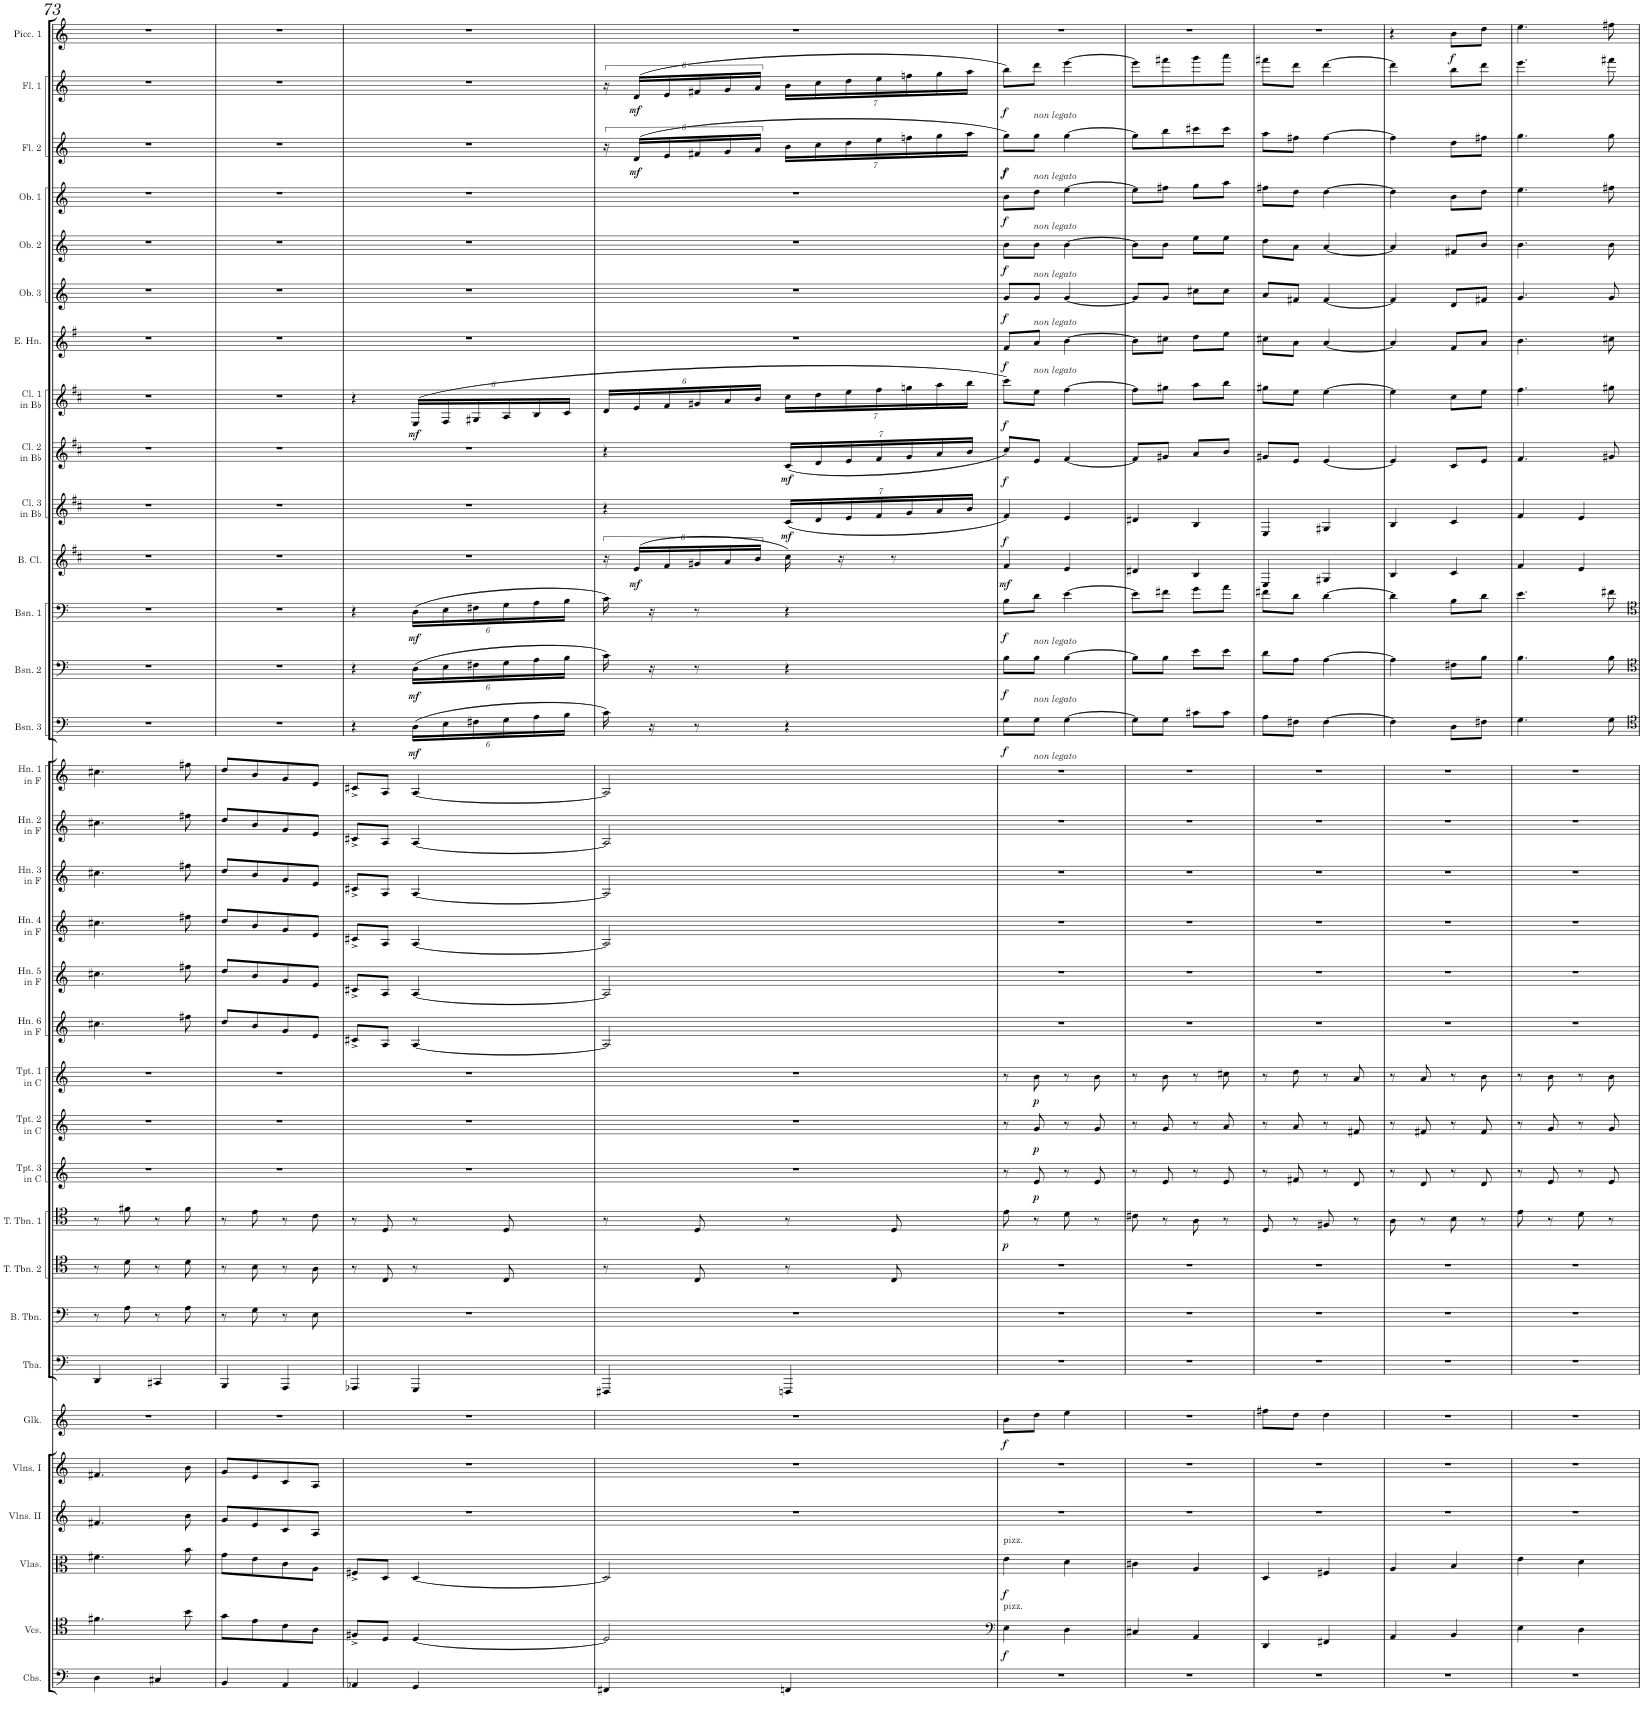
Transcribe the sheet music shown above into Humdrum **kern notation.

**kern	**dynam	**kern	**dynam	**kern	**dynam	**kern	**dynam	**kern	**dynam	**kern	**dynam	**kern	**dynam	**kern	**kern	**dynam	**kern	**dynam	**kern	**dynam	**kern	**dynam	**kern	**dynam	**kern	**dynam	**kern	**dynam	**kern	**dynam	**kern	**dynam	**kern	**dynam	**kern	**dynam	**kern	**dynam	**kern	**dynam	**kern	**dynam	**kern	**dynam	**kern	**dynam	**kern	**dynam	**kern	**dynam	**kern	**dynam	**kern	**dynam	**kern	**dynam	**kern	**dynam	**kern	**dynam	**kern	**dynam	**kern	**dynam
*part33	*part33	*part32	*part32	*part31	*part31	*part30	*part30	*part29	*part29	*part28	*part28	*part27	*part27	*part26	*part25	*part25	*part24	*part24	*part23	*part23	*part22	*part22	*part21	*part21	*part20	*part20	*part19	*part19	*part18	*part18	*part17	*part17	*part16	*part16	*part15	*part15	*part14	*part14	*part13	*part13	*part12	*part12	*part11	*part11	*part10	*part10	*part9	*part9	*part8	*part8	*part7	*part7	*part6	*part6	*part5	*part5	*part4	*part4	*part3	*part3	*part2	*part2	*part1	*part1
*staff33	*staff33	*staff32	*staff32	*staff31	*staff31	*staff30	*staff30	*staff29	*staff29	*staff28	*staff28	*staff27	*staff27	*staff26	*staff25	*staff25	*staff24	*staff24	*staff23	*staff23	*staff22	*staff22	*staff21	*staff21	*staff20	*staff20	*staff19	*staff19	*staff18	*staff18	*staff17	*staff17	*staff16	*staff16	*staff15	*staff15	*staff14	*staff14	*staff13	*staff13	*staff12	*staff12	*staff11	*staff11	*staff10	*staff10	*staff9	*staff9	*staff8	*staff8	*staff7	*staff7	*staff6	*staff6	*staff5	*staff5	*staff4	*staff4	*staff3	*staff3	*staff2	*staff2	*staff1	*staff1
*I"Contrabasses	*	*I"Violoncellos	*	*I"Violas	*	*I"Violins II	*	*I"Violins I	*	*I"Glockenspiel	*	*I"Tuba	*	*I"Bass Trombone	*I"Tenor Trombone 2	*	*I"Tenor Trombone 1	*	*I"Trumpet 3 in C	*	*I"Trumpet 2 in C	*	*I"Trumpet 1 in C	*	*I"Horn 6 in F	*	*I"Horn 5 in F	*	*I"Horn 4 in F	*	*I"Horn 3 in F	*	*I"Horn 2 in F	*	*I"Horn 1 in F	*	*I"Bassoon 3	*	*I"Bassoon 2	*	*I"Bassoon 1	*	*I"Bass Clarinet	*	*I"Clarinet 3 in Bb	*	*I"Clarinet 2 in Bb	*	*I"Clarinet 1 in Bb	*	*I"English Horn	*	*I"Oboe 3	*	*I"Oboe 2	*	*I"Oboe 1	*	*I"Flute 2	*	*I"Flute 1	*	*I"Piccolo 1	*
*I'Cbs.	*	*I'Vcs.	*	*I'Vlas.	*	*I'Vlns. II	*	*I'Vlns. I	*	*I'Glk.	*	*I'Tba.	*	*I'B. Tbn.	*I'T. Tbn. 2	*	*I'T. Tbn. 1	*	*I'Tpt. 3 in C	*	*I'Tpt. 2 in C	*	*I'Tpt. 1 in C	*	*I'Hn. 6 in F	*	*I'Hn. 5 in F	*	*I'Hn. 4 in F	*	*I'Hn. 3 in F	*	*I'Hn. 2 in F	*	*I'Hn. 1 in F	*	*I'Bsn. 3	*	*I'Bsn. 2	*	*I'Bsn. 1	*	*I'B. Cl.	*	*I'Cl. 3 in Bb	*	*I'Cl. 2 in Bb	*	*I'Cl. 1 in Bb	*	*I'E. Hn.	*	*I'Ob. 3	*	*I'Ob. 2	*	*I'Ob. 1	*	*I'Fl. 2	*	*I'Fl. 1	*	*I'Picc. 1	*
!!LO:PB:g=z
*clefF4	*	*clefC4	*	*clefC3	*	*clefG2	*	*clefG2	*	*clefG2	*	*clefF4	*	*clefF4	*clefC4	*	*clefC4	*	*clefG2	*	*clefG2	*	*clefG2	*	*clefG2	*	*clefG2	*	*clefG2	*	*clefG2	*	*clefG2	*	*clefG2	*	*clefF4	*	*clefF4	*	*clefF4	*	*clefG2	*	*clefG2	*	*clefG2	*	*clefG2	*	*clefG2	*	*clefG2	*	*clefG2	*	*clefG2	*	*clefG2	*	*clefG2	*	*clefG2	*
*Trd7c12	*	*	*	*	*	*	*	*	*	*Trd-14c-24	*	*	*	*	*	*	*	*	*	*	*	*	*	*	*Trd4c7	*	*Trd4c7	*	*Trd4c7	*	*Trd4c7	*	*Trd4c7	*	*Trd4c7	*	*	*	*	*	*	*	*Trd8c14	*	*Trd1c2	*	*Trd1c2	*	*Trd1c2	*	*Trd4c7	*	*	*	*	*	*	*	*	*	*	*	*Trd-7c-12	*
*k[]	*	*k[]	*	*k[]	*	*k[]	*	*k[]	*	*k[]	*	*k[]	*	*k[]	*k[]	*	*k[]	*	*k[]	*	*k[]	*	*k[]	*	*k[]	*	*k[]	*	*k[]	*	*k[]	*	*k[]	*	*k[]	*	*k[]	*	*k[]	*	*k[]	*	*k[f#c#]	*	*k[f#c#]	*	*k[f#c#]	*	*k[f#c#]	*	*k[f#]	*	*k[]	*	*k[]	*	*k[]	*	*k[]	*	*k[]	*	*k[]	*
*M2/4	*	*M2/4	*	*M2/4	*	*M2/4	*	*M2/4	*	*M2/4	*	*M2/4	*	*M2/4	*M2/4	*	*M2/4	*	*M2/4	*	*M2/4	*	*M2/4	*	*M2/4	*	*M2/4	*	*M2/4	*	*M2/4	*	*M2/4	*	*M2/4	*	*M2/4	*	*M2/4	*	*M2/4	*	*M2/4	*	*M2/4	*	*M2/4	*	*M2/4	*	*M2/4	*	*M2/4	*	*M2/4	*	*M2/4	*	*M2/4	*	*M2/4	*	*M2/4	*
=73	=73	=73	=73	=73	=73	=73	=73	=73	=73	=73	=73	=73	=73	=73	=73	=73	=73	=73	=73	=73	=73	=73	=73	=73	=73	=73	=73	=73	=73	=73	=73	=73	=73	=73	=73	=73	=73	=73	=73	=73	=73	=73	=73	=73	=73	=73	=73	=73	=73	=73	=73	=73	=73	=73	=73	=73	=73	=73	=73	=73	=73	=73	=73	=73
4D\	.	4.f#X\	.	4.f#X\	.	4.f#X/	.	4.f#X/	.	2r	.	4DD/	.	8r	8r	.	8r	.	2r	.	2r	.	2r	.	4.cc#X\	.	4.cc#X\	.	4.cc#X\	.	4.cc#X\	.	4.cc#X\	.	4.cc#X\	.	2r	.	2r	.	2r	.	2r	.	2r	.	2r	.	2r	.	2r	.	2r	.	2r	.	2r	.	2r	.	2r	.	2r	.
.	.	.	.	.	.	.	.	.	.	.	.	.	.	8A\	8d\	.	8f#X\	.	.	.	.	.	.	.	.	.	.	.	.	.	.	.	.	.	.	.	.	.	.	.	.	.	.	.	.	.	.	.	.	.	.	.	.	.	.	.	.	.	.	.	.	.	.	.
4C#X/	.	.	.	.	.	.	.	.	.	.	.	4CC#X/	.	8r	8r	.	8r	.	.	.	.	.	.	.	.	.	.	.	.	.	.	.	.	.	.	.	.	.	.	.	.	.	.	.	.	.	.	.	.	.	.	.	.	.	.	.	.	.	.	.	.	.	.	.
.	.	8b^^\	.	8b^^\	.	8b^^\	.	8b^^\	.	.	.	.	.	8A\	8d\	.	8f#\	.	.	.	.	.	.	.	8ff#X^^\	.	8ff#X^^\	.	8ff#X^^\	.	8ff#X^^\	.	8ff#X^^\	.	8ff#X^^\	.	.	.	.	.	.	.	.	.	.	.	.	.	.	.	.	.	.	.	.	.	.	.	.	.	.	.	.	.
=74	=74	=74	=74	=74	=74	=74	=74	=74	=74	=74	=74	=74	=74	=74	=74	=74	=74	=74	=74	=74	=74	=74	=74	=74	=74	=74	=74	=74	=74	=74	=74	=74	=74	=74	=74	=74	=74	=74	=74	=74	=74	=74	=74	=74	=74	=74	=74	=74	=74	=74	=74	=74	=74	=74	=74	=74	=74	=74	=74	=74	=74	=74	=74	=74
4BB/	.	8g^^\L	.	8g^^\L	.	8g^^/L	.	8g^^/L	.	2r	.	4BBB/	.	8r	8r	.	8r	.	2r	.	2r	.	2r	.	8dd^^/L	.	8dd^^/L	.	8dd^^/L	.	8dd^^/L	.	8dd^^/L	.	8dd^^/L	.	2r	.	2r	.	2r	.	2r	.	2r	.	2r	.	2r	.	2r	.	2r	.	2r	.	2r	.	2r	.	2r	.	2r	.
!	!	!	!LO:HP:b	!	!LO:HP:b	!	!LO:HP:b	!	!LO:HP:b	!	!	!	!	!	!	!	!	!	!	!	!	!	!	!	!	!LO:HP:b	!	!LO:HP:b	!	!LO:HP:b	!	!LO:HP:b	!	!LO:HP:b	!	!LO:HP:b	!	!	!	!	!	!	!	!	!	!	!	!	!	!	!	!	!	!	!	!	!	!	!	!	!	!	!	!
.	.	8e^^\	<	8e^^\	<	8e^^/	<	8e^^/	<	.	.	.	.	8G\	8B\	.	8e\	.	.	.	.	.	.	.	8b^^/	<	8b^^/	<	8b^^/	<	8b^^/	<	8b^^/	<	8b^^/	<	.	.	.	.	.	.	.	.	.	.	.	.	.	.	.	.	.	.	.	.	.	.	.	.	.	.	.	.
4AA/	.	8c^^\	.	8c^^\	.	8c^^/	.	8c^^/	.	.	.	4AAA/	.	8r	8r	.	8r	.	.	.	.	.	.	.	8g^^/	.	8g^^/	.	8g^^/	.	8g^^/	.	8g^^/	.	8g^^/	.	.	.	.	.	.	.	.	.	.	.	.	.	.	.	.	.	.	.	.	.	.	.	.	.	.	.	.	.
.	.	8A^^\J	.	8A^^\J	.	8A^^/J	.	8A^^/J	.	.	.	.	.	8E\	8A\	.	8c\	.	.	.	.	.	.	.	8e^^/J	.	8e^^/J	.	8e^^/J	.	8e^^/J	.	8e^^/J	.	8e^^/J	.	.	.	.	.	.	.	.	.	.	.	.	.	.	.	.	.	.	.	.	.	.	.	.	.	.	.	.	.
.	.	.	[	.	[	.	[	.	[	.	.	.	.	.	.	.	.	.	.	.	.	.	.	.	.	[	.	[	.	[	.	[	.	[	.	[	.	.	.	.	.	.	.	.	.	.	.	.	.	.	.	.	.	.	.	.	.	.	.	.	.	.	.	.
=75	=75	=75	=75	=75	=75	=75	=75	=75	=75	=75	=75	=75	=75	=75	=75	=75	=75	=75	=75	=75	=75	=75	=75	=75	=75	=75	=75	=75	=75	=75	=75	=75	=75	=75	=75	=75	=75	=75	=75	=75	=75	=75	=75	=75	=75	=75	=75	=75	=75	=75	=75	=75	=75	=75	=75	=75	=75	=75	=75	=75	=75	=75	=75	=75
4AA-X/	.	8F#X^^^/L	.	8F#X^^^/L	.	2r	.	2r	.	2r	.	4AAA-X/	.	2r	8r	.	8r	.	2r	.	2r	.	2r	.	8c#X^^^/L	.	8c#X^^^/L	.	8c#X^^^/L	.	8c#X^^^/L	.	8c#X^^^/L	.	8c#X^^^/L	.	4r	.	4r	.	4r	.	2r	.	2r	.	2r	.	4r	.	2r	.	2r	.	2r	.	2r	.	2r	.	2r	.	2r	.
.	.	8D^^/J	.	8D^^/J	.	.	.	.	.	.	.	.	.	.	8C/	.	8D/	.	.	.	.	.	.	.	8A^^/J	.	8A^^/J	.	8A^^/J	.	8A^^/J	.	8A^^/J	.	8A^^/J	.	.	.	.	.	.	.	.	.	.	.	.	.	.	.	.	.	.	.	.	.	.	.	.	.	.	.	.	.
!	!LO:HP:b	!	!LO:HP:b	!	!LO:HP:b	!	!	!	!	!	!	!	!LO:HP:b	!	!	!	!	!	!	!	!	!	!	!	!	!LO:HP:b	!	!LO:HP:b	!	!LO:HP:b	!	!LO:HP:b	!	!LO:HP:b	!	!LO:HP:b	!	!	!	!	!	!	!	!	!	!	!	!	!	!	!	!	!	!	!	!	!	!	!	!	!	!	!	!
*	*	*	*	*	*	*	*	*	*	*	*	*	*	*	*	*	*	*	*	*	*	*	*	*	*	*	*	*	*	*	*	*	*	*	*	*	*Xbrackettup	*	*	*	*	*	*	*	*	*	*	*	*	*	*	*	*	*	*	*	*	*	*	*	*	*	*	*
!	!	!	!	!	!	!	!	!	!	!	!	!	!	!	!	!	!	!	!	!	!	!	!	!	!	!	!	!	!	!	!	!	!	!	!	!	!	!LO:HP:b	!	!	!	!	!	!	!	!	!	!	!	!	!	!	!	!	!	!	!	!	!	!	!	!	!	!
*	*	*	*	*	*	*	*	*	*	*	*	*	*	*	*	*	*	*	*	*	*	*	*	*	*	*	*	*	*	*	*	*	*	*	*	*	*	*	*Xbrackettup	*	*	*	*	*	*	*	*	*	*	*	*	*	*	*	*	*	*	*	*	*	*	*	*	*
!	!	!	!	!	!	!	!	!	!	!	!	!	!	!	!	!	!	!	!	!	!	!	!	!	!	!	!	!	!	!	!	!	!	!	!	!	!	!	!	!LO:HP:b	!	!	!	!	!	!	!	!	!	!	!	!	!	!	!	!	!	!	!	!	!	!	!	!
*	*	*	*	*	*	*	*	*	*	*	*	*	*	*	*	*	*	*	*	*	*	*	*	*	*	*	*	*	*	*	*	*	*	*	*	*	*	*	*	*	*Xbrackettup	*	*	*	*	*	*	*	*	*	*	*	*	*	*	*	*	*	*	*	*	*	*	*
!	!	!	!	!	!	!	!	!	!	!	!	!	!	!	!	!	!	!	!	!	!	!	!	!	!	!	!	!	!	!	!	!	!	!	!	!	!	!	!	!	!	!LO:HP:b	!	!	!	!	!	!	!	!	!	!	!	!	!	!	!	!	!	!	!	!	!	!
*	*	*	*	*	*	*	*	*	*	*	*	*	*	*	*	*	*	*	*	*	*	*	*	*	*	*	*	*	*	*	*	*	*	*	*	*	*	*	*	*	*	*	*	*	*	*	*	*	*Xbrackettup	*	*	*	*	*	*	*	*	*	*	*	*	*	*	*
!	!	!	!	!	!	!	!	!	!	!	!	!	!	!	!	!	!	!	!	!	!	!	!	!	!	!	!	!	!	!	!	!	!	!	!	!	!	!LO:DY:n=1:b	!	!LO:DY:n=1:b	!	!LO:DY:n=1:b	!	!	!	!	!	!	!	!LO:DY:b	!	!	!	!	!	!	!	!	!	!	!	!	!	!
4GG/	>	[4D/	>	[4D/	>	.	.	.	.	.	.	4GGG/	>	.	8r	.	8r	.	.	.	.	.	.	.	[4A/	>	[4A/	>	[4A/	>	[4A/	>	[4A/	>	[4A/	>	(24D\LL	< mf	(24D\LL	< mf	(24D\LL	< mf	.	.	.	.	.	.	(24E/LL	mf	.	.	.	.	.	.	.	.	.	.	.	.	.	.
.	.	.	.	.	.	.	.	.	.	.	.	.	.	.	.	.	.	.	.	.	.	.	.	.	.	.	.	.	.	.	.	.	.	.	.	.	24E\	.	24E\	.	24E\	.	.	.	.	.	.	.	24F#/	.	.	.	.	.	.	.	.	.	.	.	.	.	.	.
.	.	.	.	.	.	.	.	.	.	.	.	.	.	.	.	.	.	.	.	.	.	.	.	.	.	.	.	.	.	.	.	.	.	.	.	.	24F#X\	.	24F#X\	.	24F#X\	.	.	.	.	.	.	.	24G#X/	.	.	.	.	.	.	.	.	.	.	.	.	.	.	.
!	!	!	!	!	!	!	!	!	!	!	!	!	!	!	!	!LO:HP:b	!	!LO:HP:b	!	!	!	!	!	!	!	!	!	!	!	!	!	!	!	!	!	!	!	!	!	!	!	!	!	!	!	!	!	!	!	!	!	!	!	!	!	!	!	!	!	!	!	!	!	!
.	.	.	.	.	.	.	.	.	.	.	.	.	.	.	8C/	>	8D/	>	.	.	.	.	.	.	.	.	.	.	.	.	.	.	.	.	.	.	24G\	.	24G\	.	24G\	.	.	.	.	.	.	.	24A/	.	.	.	.	.	.	.	.	.	.	.	.	.	.	.
.	.	.	.	.	.	.	.	.	.	.	.	.	.	.	.	.	.	.	.	.	.	.	.	.	.	.	.	.	.	.	.	.	.	.	.	.	24A\	.	24A\	.	24A\	.	.	.	.	.	.	.	24B/	.	.	.	.	.	.	.	.	.	.	.	.	.	.	.
.	.	.	.	.	.	.	.	.	.	.	.	.	.	.	.	.	.	.	.	.	.	.	.	.	.	.	.	.	.	.	.	.	.	.	.	.	24B\JJ	.	24B\JJ	.	24B\JJ	.	.	.	.	.	.	.	24c#/JJ	.	.	.	.	.	.	.	.	.	.	.	.	.	.	.
.	.	.	.	.	.	.	.	.	.	.	.	.	.	.	.	.	.	.	.	.	.	.	.	.	.	.	.	.	.	.	.	.	.	.	.	.	.	[	.	[	.	[	.	.	.	.	.	.	.	.	.	.	.	.	.	.	.	.	.	.	.	.	.	.
=76	=76	=76	=76	=76	=76	=76	=76	=76	=76	=76	=76	=76	=76	=76	=76	=76	=76	=76	=76	=76	=76	=76	=76	=76	=76	=76	=76	=76	=76	=76	=76	=76	=76	=76	=76	=76	=76	=76	=76	=76	=76	=76	=76	=76	=76	=76	=76	=76	=76	=76	=76	=76	=76	=76	=76	=76	=76	=76	=76	=76	=76	=76	=76	=76
4FF#X/	.	2D/]	.	2D/]	.	2r	.	2r	.	2r	.	4FFF#X/	.	2r	8r	.	8r	.	2r	.	2r	.	2r	.	2A/]	.	2A/]	.	2A/]	.	2A/]	.	2A/]	.	2A/]	.	16c\)	.	16c\)	.	16c\)	.	24r	.	4r	.	4r	.	24d/LL	.	2r	.	2r	.	2r	.	2r	.	24r	.	24r	.	2r	.
!	!	!	!	!	!	!	!	!	!	!	!	!	!	!	!	!	!	!	!	!	!	!	!	!	!	!	!	!	!	!	!	!	!	!	!	!	!	!	!	!	!	!	!	!LO:DY:b	!	!	!	!	!	!	!	!	!	!	!	!	!	!	!	!LO:DY:b	!	!LO:DY:b	!	!
.	.	.	.	.	.	.	.	.	.	.	.	.	.	.	.	.	.	.	.	.	.	.	.	.	.	.	.	.	.	.	.	.	.	.	.	.	.	.	.	.	.	.	(24e/LL	mf	.	.	.	.	24e/	.	.	.	.	.	.	.	.	.	(24d/LL	mf	(24d/LL	mf	.	.
.	.	.	.	.	.	.	.	.	.	.	.	.	.	.	.	.	.	.	.	.	.	.	.	.	.	.	.	.	.	.	.	.	.	.	.	.	16r	.	16r	.	16r	.	.	.	.	.	.	.	.	.	.	.	.	.	.	.	.	.	.	.	.	.	.	.
!	!	!	!	!	!	!	!	!	!	!	!	!	!	!	!	!	!	!	!	!	!	!	!	!	!	!	!	!	!	!	!	!	!	!	!	!	!	!	!	!	!	!	!	!LO:HP:b	!	!	!	!	!	!	!	!	!	!	!	!	!	!	!	!LO:HP:b	!	!LO:HP:b	!	!
.	.	.	.	.	.	.	.	.	.	.	.	.	.	.	.	.	.	.	.	.	.	.	.	.	.	.	.	.	.	.	.	.	.	.	.	.	.	.	.	.	.	.	24f#/	<	.	.	.	.	24f#/	.	.	.	.	.	.	.	.	.	24e/	<	24e/	<	.	.
.	.	.	.	.	.	.	.	.	.	.	.	.	.	.	8C/	.	8D/	.	.	.	.	.	.	.	.	.	.	.	.	.	.	.	.	.	.	.	8r	.	8r	.	8r	.	24g#X/	.	.	.	.	.	24g#X/	.	.	.	.	.	.	.	.	.	24f#X/	.	24f#X/	.	.	.
.	.	.	.	.	.	.	.	.	.	.	.	.	.	.	.	.	.	.	.	.	.	.	.	.	.	.	.	.	.	.	.	.	.	.	.	.	.	.	.	.	.	.	24a/	.	.	.	.	.	24a/	.	.	.	.	.	.	.	.	.	24g/	.	24g/	.	.	.
.	.	.	.	.	.	.	.	.	.	.	.	.	.	.	.	.	.	.	.	.	.	.	.	.	.	.	.	.	.	.	.	.	.	.	.	.	.	.	.	.	.	.	24b/JJ	.	.	.	.	.	24b/JJ	.	.	.	.	.	.	.	.	.	24a/JJ	.	24a/JJ	.	.	.
*	*	*	*	*	*	*	*	*	*	*	*	*	*	*	*	*	*	*	*	*	*	*	*	*	*	*	*	*	*	*	*	*	*	*	*	*	*	*	*	*	*	*	*	*	*Xbrackettup	*	*Xbrackettup	*	*	*	*	*	*	*	*	*	*	*	*	*	*	*	*	*
!	!	!	!	!	!	!	!	!	!	!	!	!	!	!	!	!	!	!	!	!	!	!	!	!	!	!	!	!	!	!	!	!	!	!	!	!	!	!	!	!	!	!	!	!	!	!	!	!	!	!LO:HP:b	!	!	!	!	!	!	!	!	!	!	!	!	!	!
*	*	*	*	*	*	*	*	*	*	*	*	*	*	*	*	*	*	*	*	*	*	*	*	*	*	*	*	*	*	*	*	*	*	*	*	*	*	*	*	*	*	*	*	*	*	*	*	*	*	*	*	*	*	*	*	*	*	*	*Xbrackettup	*	*Xbrackettup	*	*	*
!	!	!	!	!	!	!	!	!	!	!	!	!	!	!	!	!	!	!	!	!	!	!	!	!	!	!	!	!	!	!	!	!	!	!	!	!	!	!	!	!	!	!	!	!	!	!LO:DY:b	!	!LO:DY:b	!	!	!	!	!	!	!	!	!	!	!	!	!	!	!	!
4FFn/	.	.	.	.	.	.	.	.	.	.	.	4FFFn/	.	.	8r	.	8r	.	.	.	.	.	.	.	.	.	.	.	.	.	.	.	.	.	.	.	4r	.	4r	.	4r	.	16cc#\)	.	(28c#/LL	mf	(28c#/LL	mf	28cc#\LL	<	.	.	.	.	.	.	.	.	28b\LL	.	28b\LL	.	.	.
!	!	!	!	!	!	!	!	!	!	!	!	!	!	!	!	!	!	!	!	!	!	!	!	!	!	!	!	!	!	!	!	!	!	!	!	!	!	!	!	!	!	!	!	!	!	!LO:HP:b	!	!LO:HP:b	!	!	!	!	!	!	!	!	!	!	!	!	!	!	!	!
.	.	.	.	.	.	.	.	.	.	.	.	.	.	.	.	.	.	.	.	.	.	.	.	.	.	.	.	.	.	.	.	.	.	.	.	.	.	.	.	.	.	.	.	.	28d/	<	28d/	<	28dd\	.	.	.	.	.	.	.	.	.	28cc\	.	28cc\	.	.	.
.	.	.	.	.	.	.	.	.	.	.	.	.	.	.	.	.	.	.	.	.	.	.	.	.	.	.	.	.	.	.	.	.	.	.	.	.	.	.	.	.	.	.	16r	[	.	.	.	.	.	.	.	.	.	.	.	.	.	.	.	.	.	.	.	.
.	.	.	.	.	.	.	.	.	.	.	.	.	.	.	.	.	.	.	.	.	.	.	.	.	.	.	.	.	.	.	.	.	.	.	.	.	.	.	.	.	.	.	.	.	28e/	.	28e/	.	28ee\	.	.	.	.	.	.	.	.	.	28dd\	.	28dd\	.	.	.
.	.	.	.	.	.	.	.	.	.	.	.	.	.	.	.	.	.	.	.	.	.	.	.	.	.	.	.	.	.	.	.	.	.	.	.	.	.	.	.	.	.	.	.	.	28f#/	.	28f#/	.	28ff#\	.	.	.	.	.	.	.	.	.	28ee\	.	28ee\	.	.	.
.	.	.	.	.	.	.	.	.	.	.	.	.	.	.	8C/	.	8D/	.	.	.	.	.	.	.	.	.	.	.	.	.	.	.	.	.	.	.	.	.	.	.	.	.	8r	.	.	.	.	.	.	.	.	.	.	.	.	.	.	.	.	.	.	.	.	.
.	.	.	.	.	.	.	.	.	.	.	.	.	.	.	.	.	.	.	.	.	.	.	.	.	.	.	.	.	.	.	.	.	.	.	.	.	.	.	.	.	.	.	.	.	28g/	.	28g/	.	28ggn\	.	.	.	.	.	.	.	.	.	28ffn\	.	28ffn\	.	.	.
.	.	.	.	.	.	.	.	.	.	.	.	.	.	.	.	.	.	.	.	.	.	.	.	.	.	.	.	.	.	.	.	.	.	.	.	.	.	.	.	.	.	.	.	.	28a/	.	28a/	.	28aa\	.	.	.	.	.	.	.	.	.	28gg\	.	28gg\	.	.	.
.	.	.	.	.	.	.	.	.	.	.	.	.	.	.	.	.	.	.	.	.	.	.	.	.	.	.	.	.	.	.	.	.	.	.	.	.	.	.	.	.	.	.	.	.	28b/JJ	.	28b/JJ	.	28bb\JJ	.	.	.	.	.	.	.	.	.	28aa\JJ	.	28aa\JJ	.	.	.
.	]	.	]	.	]	.	.	.	.	.	.	.	]	.	.	]	.	]	.	.	.	.	.	.	.	]	.	]	.	]	.	]	.	]	.	]	.	.	.	.	.	.	.	.	.	[	.	[	.	[	.	.	.	.	.	.	.	.	.	[	.	[	.	.
=77	=77	=77	=77	=77	=77	=77	=77	=77	=77	=77	=77	=77	=77	=77	=77	=77	=77	=77	=77	=77	=77	=77	=77	=77	=77	=77	=77	=77	=77	=77	=77	=77	=77	=77	=77	=77	=77	=77	=77	=77	=77	=77	=77	=77	=77	=77	=77	=77	=77	=77	=77	=77	=77	=77	=77	=77	=77	=77	=77	=77	=77	=77	=77	=77
*	*	*clefF4	*	*	*	*	*	*	*	*	*	*	*	*	*	*	*	*	*	*	*	*	*	*	*	*	*	*	*	*	*	*	*	*	*	*	*	*	*	*	*	*	*	*	*	*	*	*	*	*	*	*	*	*	*	*	*	*	*	*	*	*	*	*
!	!	!	!	!LO:TX:a:t=pizz.	!	!	!	!	!	!	!	!	!	!	!	!	!	!	!	!	!	!	!	!	!	!	!	!	!	!	!	!	!	!	!	!	!	!	!	!	!	!	!	!	!	!	!	!	!	!	!	!	!	!	!	!	!	!	!	!	!	!	!	!
!	!	!LO:TX:a:t=pizz.	!	!	!	!	!	!	!	!	!	!	!	!	!	!	!	!	!	!	!	!	!	!	!	!	!	!	!	!	!	!	!	!	!	!	!	!	!	!	!	!	!	!	!	!	!	!	!	!	!	!	!	!	!	!	!	!	!	!	!	!	!	!
!	!	!	!LO:DY:b	!	!LO:DY:b	!	!	!	!	!	!LO:DY:b	!	!	!	!	!	!	!LO:DY:b	!	!	!	!	!	!	!	!	!	!	!	!	!	!	!	!	!	!	!	!LO:DY:b	!	!LO:DY:b	!	!LO:DY:b	!	!LO:DY:b	!	!LO:DY:b	!	!LO:DY:b	!	!LO:DY:b	!	!LO:DY:b	!	!LO:DY:b	!	!LO:DY:b	!	!LO:DY:b	!	!LO:DY:b	!	!	!	!
!	!	!	!	!	!	!	!	!	!	!	!	!	!	!	!	!	!	!	!	!	!	!	!	!	!	!	!	!	!	!	!	!	!	!	!	!	!	!	!	!	!	!	!	!	!	!	!	!	!	!	!	!	!	!	!	!	!	!	!	!LO:DY:n=1:b	!	!LO:DY:b	!	!
2r	.	4E\	f	4e\	f	2r	.	2r	.	8b\L	f	2r	.	2r	2r	.	8e\	p	8r	.	8r	.	8r	.	2r	.	2r	.	2r	.	2r	.	2r	.	2r	.	8G^^\L	f	8B^^\L	f	8B^^\L	f	4f#/	mf	4f#/)	f	8cc#^^/L)	f	8ccc#^^\L)	f	8f#^^/L	f	8g^^/L	f	8b^^\L	f	8b^^\L	f	8gg^^\L)	f f	8bb^^\L)	f	2r	.
!	!	!	!	!	!	!	!	!	!	!	!	!	!	!	!	!	!	!	!	!	!	!	!	!	!	!	!	!	!	!	!	!	!	!	!	!	!	!	!	!	!	!	!	!	!	!	!	!	!	!	!	!	!	!	!	!	!	!	!	!	!LO:TX:b:i:t=non legato	!	!	!
!	!	!	!	!	!	!	!	!	!	!	!	!	!	!	!	!	!	!	!	!	!	!	!	!	!	!	!	!	!	!	!	!	!	!	!	!	!	!	!	!	!	!	!	!	!	!	!	!	!	!	!	!	!	!	!	!	!	!	!LO:TX:b:i:t=non legato	!	!	!	!	!
!	!	!	!	!	!	!	!	!	!	!	!	!	!	!	!	!	!	!	!	!	!	!	!	!	!	!	!	!	!	!	!	!	!	!	!	!	!	!	!	!	!	!	!	!	!	!	!	!	!	!	!	!	!	!	!	!	!LO:TX:b:i:t=non legato	!	!	!	!	!	!	!
!	!	!	!	!	!	!	!	!	!	!	!	!	!	!	!	!	!	!	!	!	!	!	!	!	!	!	!	!	!	!	!	!	!	!	!	!	!	!	!	!	!	!	!	!	!	!	!	!	!	!	!	!	!	!	!LO:TX:b:i:t=non legato	!	!	!	!	!	!	!	!	!
!	!	!	!	!	!	!	!	!	!	!	!	!	!	!	!	!	!	!	!	!	!	!	!	!	!	!	!	!	!	!	!	!	!	!	!	!	!	!	!	!	!	!	!	!	!	!	!	!	!	!	!	!	!LO:TX:b:i:t=non legato	!	!	!	!	!	!	!	!	!	!	!
!	!	!	!	!	!	!	!	!	!	!	!	!	!	!	!	!	!	!	!	!	!	!	!	!	!	!	!	!	!	!	!	!	!	!	!	!	!	!	!	!	!	!	!	!	!	!	!	!	!	!	!LO:TX:b:i:t=non legato	!	!	!	!	!	!	!	!	!	!	!	!	!
!	!	!	!	!	!	!	!	!	!	!	!	!	!	!	!	!	!	!	!	!	!	!	!	!	!	!	!	!	!	!	!	!	!	!	!	!	!	!	!	!	!LO:TX:b:i:t=non legato	!	!	!	!	!	!	!	!	!	!	!	!	!	!	!	!	!	!	!	!	!	!	!
!	!	!	!	!	!	!	!	!	!	!	!	!	!	!	!	!	!	!	!	!	!	!	!	!	!	!	!	!	!	!	!	!	!	!	!	!	!	!	!LO:TX:b:i:t=non legato	!	!	!	!	!	!	!	!	!	!	!	!	!	!	!	!	!	!	!	!	!	!	!	!	!
!	!	!	!	!	!	!	!	!	!	!	!	!	!	!	!	!	!	!	!	!	!	!	!	!	!	!	!	!	!	!	!	!	!	!	!	!	!LO:TX:b:i:t=non legato	!	!	!	!	!	!	!	!	!	!	!	!	!	!	!	!	!	!	!	!	!	!	!	!	!	!	!
!	!	!	!	!	!	!	!	!	!	!	!	!	!	!	!	!	!	!	!	!LO:DY:b	!	!LO:DY:b	!	!LO:DY:b	!	!	!	!	!	!	!	!	!	!	!	!	!	!	!	!	!	!	!	!	!	!	!	!	!	!	!	!	!	!	!	!	!	!	!	!	!	!	!	!
.	.	.	.	.	.	.	.	.	.	8dd\J	.	.	.	.	.	.	8r	.	8e/	p	8g/	p	8b\	p	.	.	.	.	.	.	.	.	.	.	.	.	8G^^\J	.	8B^^\J	.	8d^^\J	.	.	.	.	.	8e^^/J	.	8ee^^\J	.	8a^^/J	.	8g^^/J	.	8b^^\J	.	8dd^^\J	.	8gg^^\J	.	8ddd^^\J	.	.	.
.	.	4D\	.	4d\	.	.	.	.	.	4ee\	.	.	.	.	.	.	8d\	.	8r	.	8r	.	8r	.	.	.	.	.	.	.	.	.	.	.	.	.	[4G\	.	[4B\	.	[4e\	.	4e/	.	4e/	.	[4f#/	.	[4ff#\	.	[4b\	.	[4g/	.	[4b\	.	[4ee\	.	[4gg\	.	[4eee\	.	.	.
.	.	.	.	.	.	.	.	.	.	.	.	.	.	.	.	.	8r	.	8e/	.	8g/	.	8b\	.	.	.	.	.	.	.	.	.	.	.	.	.	.	.	.	.	.	.	.	.	.	.	.	.	.	.	.	.	.	.	.	.	.	.	.	.	.	.	.	.
=78	=78	=78	=78	=78	=78	=78	=78	=78	=78	=78	=78	=78	=78	=78	=78	=78	=78	=78	=78	=78	=78	=78	=78	=78	=78	=78	=78	=78	=78	=78	=78	=78	=78	=78	=78	=78	=78	=78	=78	=78	=78	=78	=78	=78	=78	=78	=78	=78	=78	=78	=78	=78	=78	=78	=78	=78	=78	=78	=78	=78	=78	=78	=78	=78
2r	.	4C#X/	.	4c#X\	.	2r	.	2r	.	2r	.	2r	.	2r	2r	.	8c#X\	.	8r	.	8r	.	8r	.	2r	.	2r	.	2r	.	2r	.	2r	.	2r	.	8G\L]	.	8B\L]	.	8e\L]	.	4d#X/	.	4d#X/	.	8f#/L]	.	8ff#\L]	.	8b\L]	.	8g/L]	.	8b\L]	.	8ee\L]	.	8gg\L]	.	8eee\L]	.	2r	.
.	.	.	.	.	.	.	.	.	.	.	.	.	.	.	.	.	8r	.	8e/	.	8g/	.	8b\	.	.	.	.	.	.	.	.	.	.	.	.	.	8G^^\J	.	8B^^\J	.	8f#X^^\J	.	.	.	.	.	8g#X^^/J	.	8gg#X^^\J	.	8cc#X^^\J	.	8g^^/J	.	8b^^\J	.	8ff#X^^\J	.	8bb^^\	.	8fff#X^^\	.	.	.
.	.	4AA/	.	4A/	.	.	.	.	.	.	.	.	.	.	.	.	8A\	.	8r	.	8r	.	8r	.	.	.	.	.	.	.	.	.	.	.	.	.	8c#X^^\L	.	8e^^\L	.	8g^^\L	.	4B/	.	4B/	.	8a^^/L	.	8aa^^\L	.	8dd^^\L	.	8cc#X^^\L	.	8ee^^\L	.	8gg^^\L	.	8ccc#X^^\	.	8ggg^^\	.	.	.
.	.	.	.	.	.	.	.	.	.	.	.	.	.	.	.	.	8r	.	8e/	.	8a/	.	8cc#X\	.	.	.	.	.	.	.	.	.	.	.	.	.	8c#^^\J	.	8e^^\J	.	8a^^\J	.	.	.	.	.	8b^^/J	.	8bb^^\J	.	8ee^^\J	.	8cc#^^\J	.	8ee^^\J	.	8aa^^\J	.	8ccc#^^\J	.	8aaa^^\J	.	.	.
=79	=79	=79	=79	=79	=79	=79	=79	=79	=79	=79	=79	=79	=79	=79	=79	=79	=79	=79	=79	=79	=79	=79	=79	=79	=79	=79	=79	=79	=79	=79	=79	=79	=79	=79	=79	=79	=79	=79	=79	=79	=79	=79	=79	=79	=79	=79	=79	=79	=79	=79	=79	=79	=79	=79	=79	=79	=79	=79	=79	=79	=79	=79	=79	=79
2r	.	4DD/	.	4D/	.	2r	.	2r	.	8ff#X\L	.	2r	.	2r	2r	.	8D/	.	8r	.	8r	.	8r	.	2r	.	2r	.	2r	.	2r	.	2r	.	2r	.	8A^^\L	.	8d^^\L	.	8f#X^^\L	.	4E/	.	4E/	.	8g#X^^/L	.	8gg#X^^\L	.	8cc#X^^\L	.	8a^^/L	.	8dd^^\L	.	8ff#X^^\L	.	8aa^^\L	.	8fff#X^^\L	.	2r	.
.	.	.	.	.	.	.	.	.	.	8dd\J	.	.	.	.	.	.	8r	.	8f#X/	.	8a/	.	8dd\	.	.	.	.	.	.	.	.	.	.	.	.	.	8F#X^^\J	.	8A^^\J	.	8d^^\J	.	.	.	.	.	8e^^/J	.	8ee^^\J	.	8a^^\J	.	8f#X^^/J	.	8a^^\J	.	8dd^^\J	.	8ff#X^^\J	.	8ddd^^\J	.	.	.
.	.	4FF#X/	.	4F#X/	.	.	.	.	.	4dd\	.	.	.	.	.	.	8F#X/	.	8r	.	8r	.	8r	.	.	.	.	.	.	.	.	.	.	.	.	.	[4F#\	.	[4A\	.	[4d\	.	4G#X/	.	4G#X/	.	[4e/	.	[4ee\	.	[4a/	.	[4f#/	.	[4a/	.	[4dd\	.	[4ff#\	.	[4ddd\	.	.	.
.	.	.	.	.	.	.	.	.	.	.	.	.	.	.	.	.	8r	.	8d/	.	8f#X/	.	8a/	.	.	.	.	.	.	.	.	.	.	.	.	.	.	.	.	.	.	.	.	.	.	.	.	.	.	.	.	.	.	.	.	.	.	.	.	.	.	.	.	.
=80	=80	=80	=80	=80	=80	=80	=80	=80	=80	=80	=80	=80	=80	=80	=80	=80	=80	=80	=80	=80	=80	=80	=80	=80	=80	=80	=80	=80	=80	=80	=80	=80	=80	=80	=80	=80	=80	=80	=80	=80	=80	=80	=80	=80	=80	=80	=80	=80	=80	=80	=80	=80	=80	=80	=80	=80	=80	=80	=80	=80	=80	=80	=80	=80
2r	.	4AA/	.	4A/	.	2r	.	2r	.	2r	.	2r	.	2r	2r	.	8A\	.	8r	.	8r	.	8r	.	2r	.	2r	.	2r	.	2r	.	2r	.	2r	.	4F#\]	.	4A\]	.	4d\]	.	4B/	.	4B/	.	4e/]	.	4ee\]	.	4a/]	.	4f#/]	.	4a/]	.	4dd\]	.	4ff#\]	.	4ddd\]	.	4r	.
.	.	.	.	.	.	.	.	.	.	.	.	.	.	.	.	.	8r	.	8d/	.	8f#X/	.	8a/	.	.	.	.	.	.	.	.	.	.	.	.	.	.	.	.	.	.	.	.	.	.	.	.	.	.	.	.	.	.	.	.	.	.	.	.	.	.	.	.	.
!	!	!	!	!	!	!	!	!	!	!	!	!	!	!	!	!	!	!	!	!	!	!	!	!	!	!	!	!	!	!	!	!	!	!	!	!	!	!	!	!	!	!	!	!	!	!	!	!	!	!	!	!	!	!	!	!	!	!	!	!	!	!	!	!LO:DY:b
.	.	4BB/	.	4B/	.	.	.	.	.	.	.	.	.	.	.	.	8B\	.	8r	.	8r	.	8r	.	.	.	.	.	.	.	.	.	.	.	.	.	8D^^\L	.	8F#X^^\L	.	8B^^\L	.	4c#/	.	4c#/	.	8c#^^/L	.	8cc#^^\L	.	8f#^^/L	.	8d^^/L	.	8f#X^^/L	.	8b^^\L	.	8dd^^\L	.	8bb^^\L	.	8b^^\L	f
.	.	.	.	.	.	.	.	.	.	.	.	.	.	.	.	.	8r	.	8d/	.	8f#/	.	8b\	.	.	.	.	.	.	.	.	.	.	.	.	.	8F#X^^\J	.	8B^^\J	.	8d^^\J	.	.	.	.	.	8e^^/J	.	8ee^^\J	.	8a^^/J	.	8f#X^^/J	.	8b^^/J	.	8dd^^\J	.	8ff#X^^\J	.	8ddd^^\J	.	8dd^^\J	.
=81	=81	=81	=81	=81	=81	=81	=81	=81	=81	=81	=81	=81	=81	=81	=81	=81	=81	=81	=81	=81	=81	=81	=81	=81	=81	=81	=81	=81	=81	=81	=81	=81	=81	=81	=81	=81	=81	=81	=81	=81	=81	=81	=81	=81	=81	=81	=81	=81	=81	=81	=81	=81	=81	=81	=81	=81	=81	=81	=81	=81	=81	=81	=81	=81
2r	.	4E\	.	4e\	.	2r	.	2r	.	2r	.	2r	.	2r	2r	.	8e\	.	8r	.	8r	.	8r	.	2r	.	2r	.	2r	.	2r	.	2r	.	2r	.	4.G\	.	4.B\	.	4.e\	.	4f#/	.	4f#/	.	4.f#/	.	4.ff#\	.	4.b\	.	4.g/	.	4.b\	.	4.ee\	.	4.gg\	.	4.eee\	.	4.ee\	.
.	.	.	.	.	.	.	.	.	.	.	.	.	.	.	.	.	8r	.	8e/	.	8g/	.	8b\	.	.	.	.	.	.	.	.	.	.	.	.	.	.	.	.	.	.	.	.	.	.	.	.	.	.	.	.	.	.	.	.	.	.	.	.	.	.	.	.	.
.	.	4D\	.	4d\	.	.	.	.	.	.	.	.	.	.	.	.	8d\	.	8r	.	8r	.	8r	.	.	.	.	.	.	.	.	.	.	.	.	.	.	.	.	.	.	.	4e/	.	4e/	.	.	.	.	.	.	.	.	.	.	.	.	.	.	.	.	.	.	.
.	.	.	.	.	.	.	.	.	.	.	.	.	.	.	.	.	8r	.	8e/	.	8g/	.	8b\	.	.	.	.	.	.	.	.	.	.	.	.	.	8G^^\	.	8B^^\	.	8f#X^^\	.	.	.	.	.	8g#X^^/	.	8gg#X^^\	.	8cc#X^^\	.	8g^^/	.	8b^^\	.	8ff#X^^\	.	8gg^^\	.	8fff#X^^\	.	8ff#X^^\	.
=	=	=	=	=	=	=	=	=	=	=	=	=	=	=	=	=	=	=	=	=	=	=	=	=	=	=	=	=	=	=	=	=	=	=	=	=	=	=	=	=	=	=	=	=	=	=	=	=	=	=	=	=	=	=	=	=	=	=	=	=	=	=	=	=
*-	*-	*-	*-	*-	*-	*-	*-	*-	*-	*-	*-	*-	*-	*-	*-	*-	*-	*-	*-	*-	*-	*-	*-	*-	*-	*-	*-	*-	*-	*-	*-	*-	*-	*-	*-	*-	*-	*-	*-	*-	*-	*-	*-	*-	*-	*-	*-	*-	*-	*-	*-	*-	*-	*-	*-	*-	*-	*-	*-	*-	*-	*-	*-	*-
